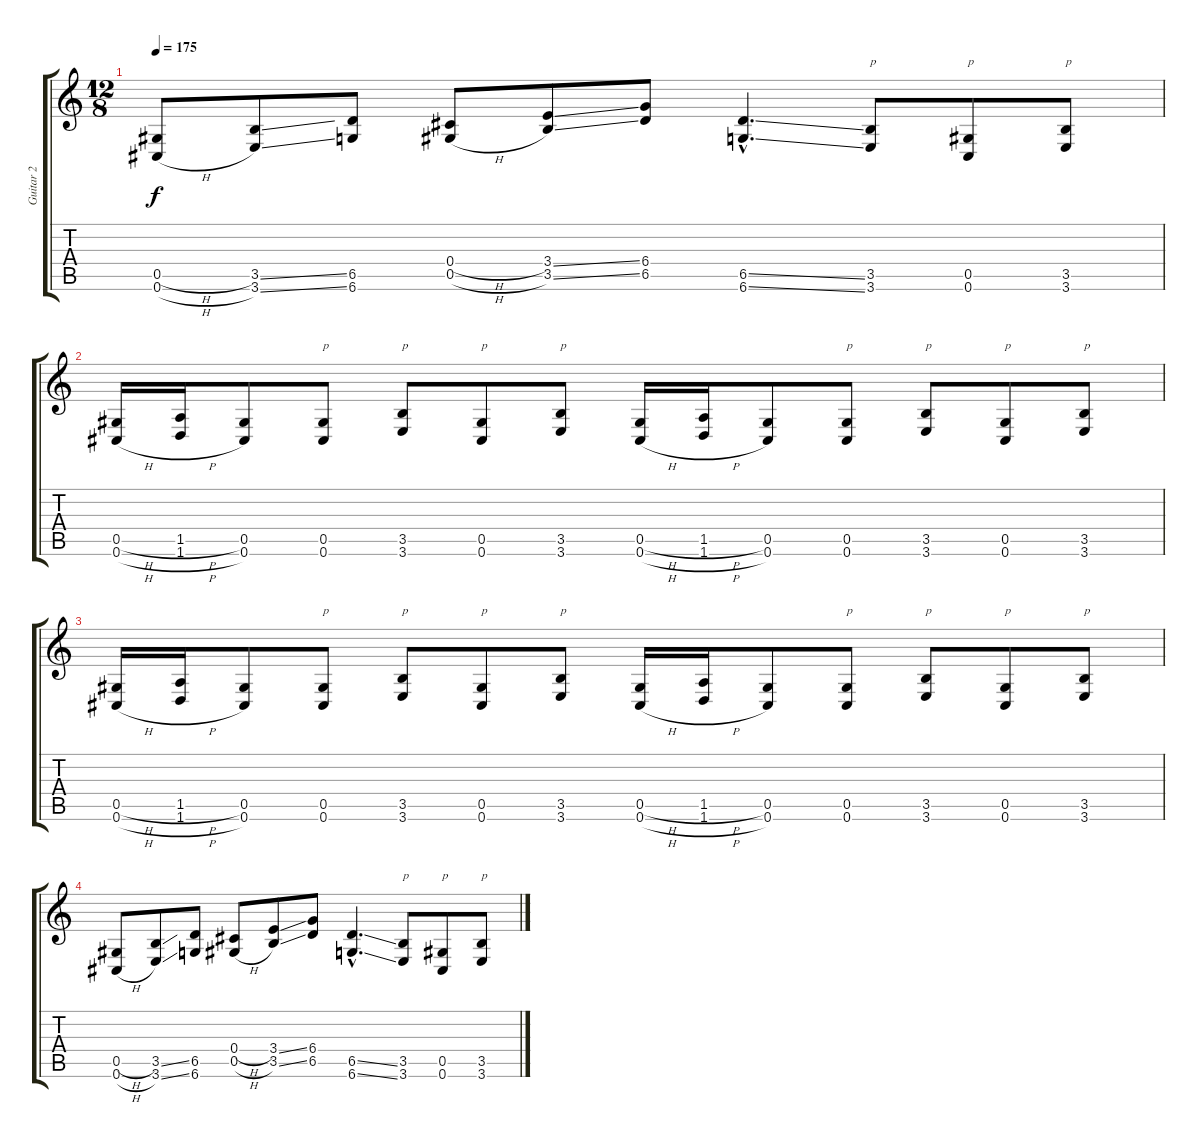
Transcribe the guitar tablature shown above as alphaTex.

\track ("Guitar 2" "Guitar 2") {instrument distortionguitar}
\staff {score tabs}
\tuning (Eb4 Bb3 Gb3 Db3 Ab2 Db2) {hide}
\ts (12 8)
\tempo 175
\clef g2
\ks c
(0.5{h} 0.6{h}).8{dy f} (3.5{ss} 3.6{ss}).8 (6.5 6.6).8 (0.4{h} 0.5{h}).8 (3.4{ss} 3.5{ss}).8 (6.4 6.5).8 (6.5{ss hac} 6.6{ss hac}).4{d} (3.5 3.6).8{txt "p"} (0.5 0.6).8{txt "p"} (3.5 3.6).8{txt "p"} |
(0.5{h} 0.6{h}).16 (1.5{h} 1.6{h}).16 (0.5 0.6).8 (0.5 0.6).8{txt "p"} (3.5 3.6).8{txt "p"} (0.5 0.6).8{txt "p"} (3.5 3.6).8{txt "p"} (0.5{h} 0.6{h}).16 (1.5{h} 1.6{h}).16 (0.5 0.6).8 (0.5 0.6).8{txt "p"} (3.5 3.6).8{txt "p"} (0.5 0.6).8{txt "p"} (3.5 3.6).8{txt "p"} |
(0.5{h} 0.6{h}).16 (1.5{h} 1.6{h}).16 (0.5 0.6).8 (0.5 0.6).8{txt "p"} (3.5 3.6).8{txt "p"} (0.5 0.6).8{txt "p"} (3.5 3.6).8{txt "p"} (0.5{h} 0.6{h}).16 (1.5{h} 1.6{h}).16 (0.5 0.6).8 (0.5 0.6).8{txt "p"} (3.5 3.6).8{txt "p"} (0.5 0.6).8{txt "p"} (3.5 3.6).8{txt "p"} |
(0.5{h} 0.6{h}).8 (3.5{ss} 3.6{ss}).8 (6.5 6.6).8 (0.4{h} 0.5{h}).8 (3.4{ss} 3.5{ss}).8 (6.4 6.5).8 (6.5{ss hac} 6.6{ss hac}).4{d} (3.5 3.6).8{txt "p"} (0.5 0.6).8{txt "p"} (3.5 3.6).8{txt "p"}
